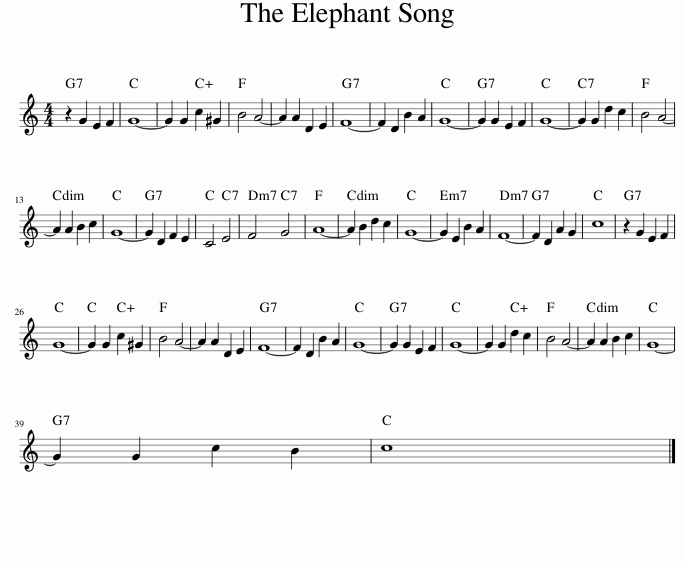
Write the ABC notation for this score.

X:1
L:1/8
M:4/4
I:linebreak $
K:C
V:1 treble
V:1
 z2 G2 E2 F2 | G8- | G2 G2 c2 ^G2 | B4 A4- | A2 A2 D2 E2 | %5
 F8- | F2 D2 B2 A2 | G8- | G2 G2 E2 F2 | G8- | %10
 G2 G2 d2 c2 | B4 A4- |$ A2 A2 B2 c2 | G8- | G2 D2 F2 E2 | %15
 C4 E4 | F4 G4 | A8- | A2 B2 d2 c2 | G8- | %20
 G2 E2 B2 A2 | F8- | F2 D2 A2 G2 | c8 | z2 G2 E2 F2 |$ %25
 G8- | G2 G2 c2 ^G2 | B4 A4- | A2 A2 D2 E2 | F8- | %30
 F2 D2 B2 A2 | G8- | G2 G2 E2 F2 | G8- | G2 G2 d2 c2 | %35
 B4 A4- | A2 A2 B2 c2 | G8- |$ G2 G2 c2 B2 | c8 |] %40
